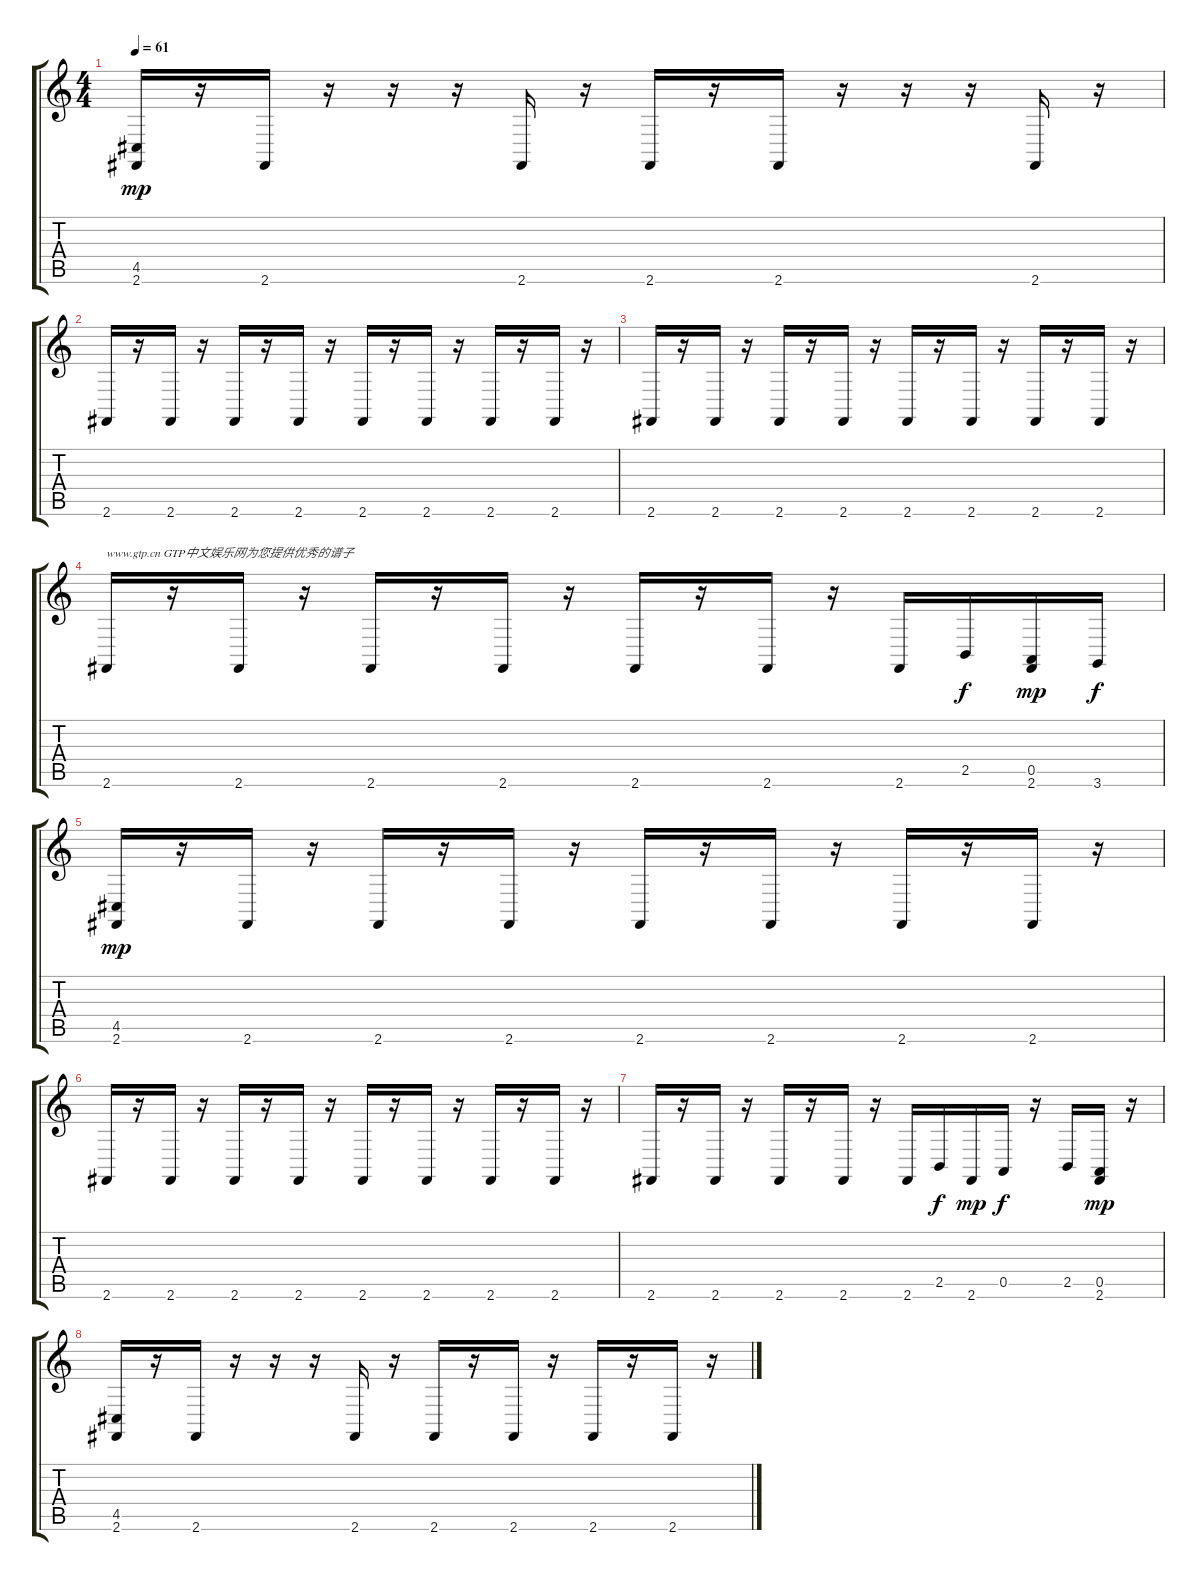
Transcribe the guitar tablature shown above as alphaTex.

\track "" {instrument acousticgrandpiano}
\staff {score tabs}
\tuning (E4 B3 G3 D3 A2 E2) {hide}
\ts (4 4)
\tempo 61
\clef g2
\ks c
(4.5 2.6).16{dy mp instrument acousticgrandpiano} r.16 2.6.16 r.16 r.16 r.16 2.6.16 r.16 2.6.16 r.16 2.6.16 r.16 r.16 r.16 2.6.16 r.16 |
2.6.16 r.16 2.6.16 r.16 2.6.16 r.16 2.6.16 r.16 2.6.16 r.16 2.6.16 r.16 2.6.16 r.16 2.6.16 r.16 |
2.6.16 r.16 2.6.16 r.16 2.6.16 r.16 2.6.16 r.16 2.6.16 r.16 2.6.16 r.16 2.6.16 r.16 2.6.16 r.16 |
2.6.16{txt "www.gtp.cn GTP中文娱乐网为您提供优秀的谱子"} r.16 2.6.16 r.16 2.6.16 r.16 2.6.16 r.16 2.6.16 r.16 2.6.16 r.16 2.6.16 2.5.16{dy f} (0.5 2.6).16{dy mp} 3.6.16{dy f} |
(4.5 2.6).16{dy mp} r.16 2.6.16 r.16 2.6.16 r.16 2.6.16 r.16 2.6.16 r.16 2.6.16 r.16 2.6.16 r.16 2.6.16 r.16 |
2.6.16 r.16 2.6.16 r.16 2.6.16 r.16 2.6.16 r.16 2.6.16 r.16 2.6.16 r.16 2.6.16 r.16 2.6.16 r.16 |
2.6.16 r.16 2.6.16 r.16 2.6.16 r.16 2.6.16 r.16 2.6.16 2.5.16{dy f} 2.6.16{dy mp} 0.5.16{dy f} r.16 2.5.16 (0.5 2.6).16{dy mp} r.16 |
(4.5 2.6).16 r.16 2.6.16 r.16 r.16 r.16 2.6.16 r.16 2.6.16 r.16 2.6.16 r.16 2.6.16 r.16 2.6.16 r.16
